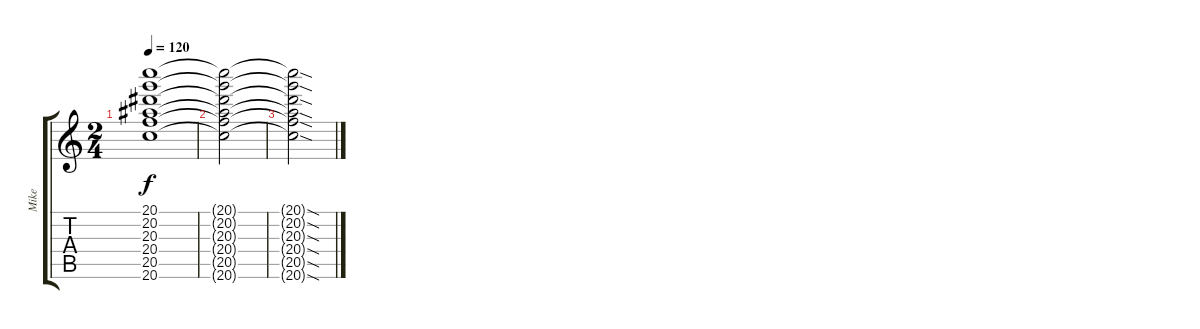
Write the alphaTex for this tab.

\track ("Mike" "Mike") {instrument distortionguitar}
\staff {score tabs}
\tuning (E4 B3 G3 D3 A2 E2) {hide}
\ts (2 4)
\tempo 120
\clef g2
\ks c
(20.1{t} 20.2{t} 20.3{t} 20.4{t} 20.5{t} 20.6{t}).1{dy f} |
(20.1{t} 20.2{t} 20.3{t} 20.4{t} 20.5{t} 20.6{t}).2 |
(20.1{sod t} 20.2{sod t} 20.3{sod t} 20.4{sod t} 20.5{sod t} 20.6{sod t}).2
